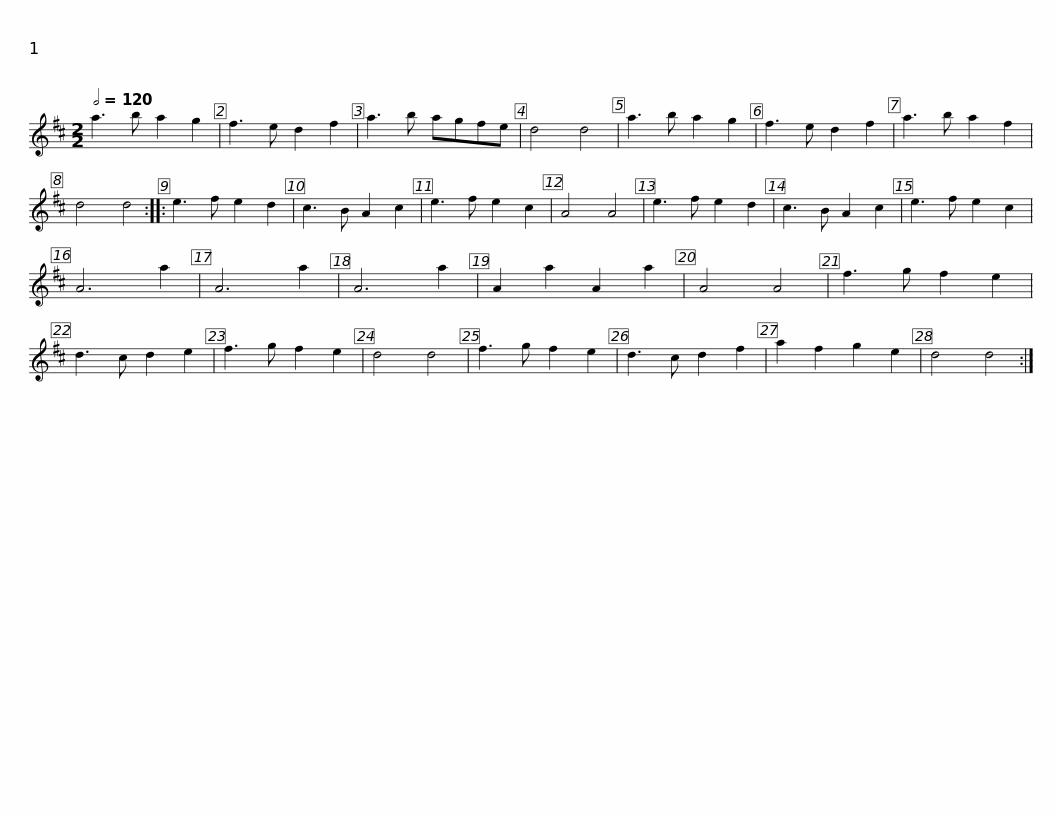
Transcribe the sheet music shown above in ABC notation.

X:1
L:1/8
Q:1/2=120
M:2/2
I:linebreak $
K:D
V:1 treble
V:1
 a3 b a2 g2 | f3 e d2 f2 | a3 b agfe | d4 d4 | a3 b a2 g2 | %5
 f3 e d2 f2 | a3 b a2 f2 | d4 d4 ::$ e3 f e2 d2 | c3 B A2 c2 | %10
 e3 f e2 c2 | A4 A4 | e3 f e2 d2 | c3 B A2 c2 | e3 f e2 c2 | %15
 A6 a2 | A6 a2 | A6 a2 |$ A2 a2 A2 a2 | A4 A4 | %20
 f3 g f2 e2 | d3 c d2 e2 | f3 g f2 e2 | d4 d4 | f3 g f2 e2 | %25
 d3 c d2 f2 | a2 f2 g2 e2 | d4 d4 :| %28
